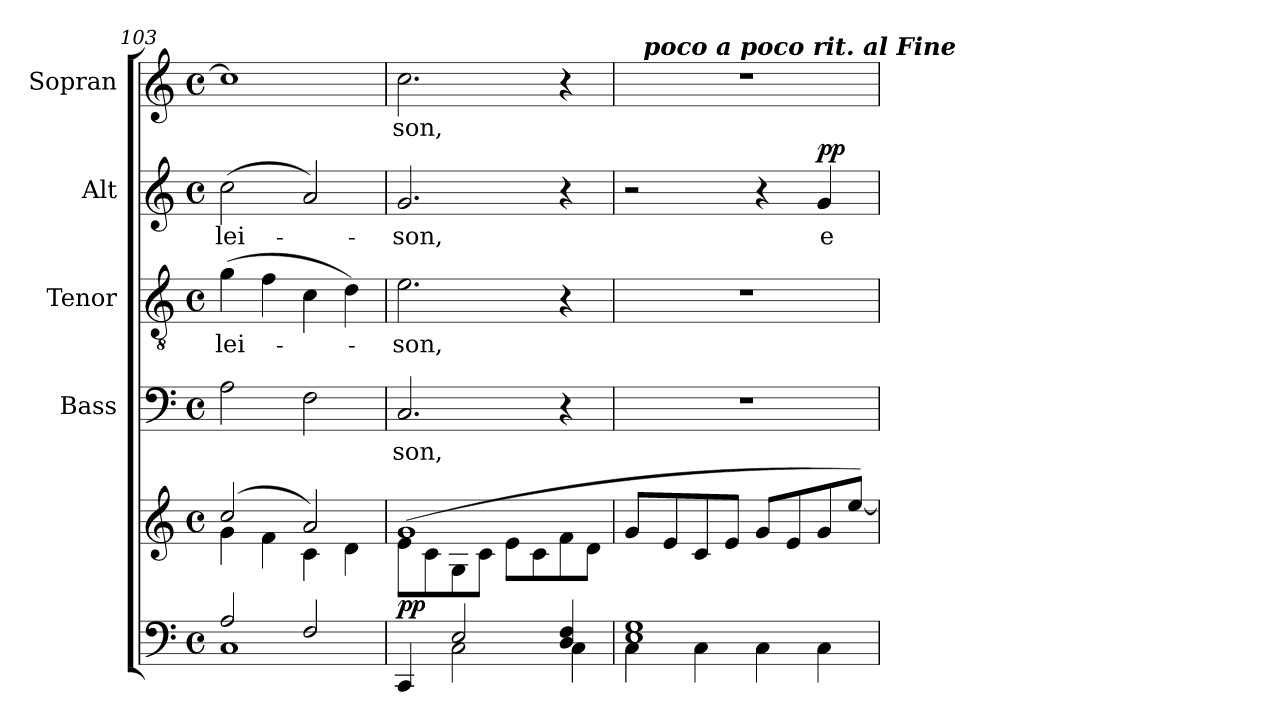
**kern	**kern	**dynam	**kern	**text	**kern	**text	**kern	**text	**dynam	**kern	**text
*part5	*part5	*part5	*part4	*part4	*part3	*part3	*part2	*part2	*part2	*part1	*part1
*staff6	*staff5	*staff5/6	*staff4	*staff4	*staff3	*staff3	*staff2	*staff2	*staff2	*staff1	*staff1
*	*	*	*I"Bass	*	*I"Tenor	*	*I"Alt	*	*	*I"Sopran	*
*	*	*	*I'B.	*	*I'T.	*	*I'A.	*	*	*I'S.	*
!!LO:PB:g=z
*clefF4	*clefG2	*	*clefF4	*	*clefGv2	*	*clefG2	*	*	*clefG2	*
*k[]	*k[]	*	*k[]	*	*k[]	*	*k[]	*	*	*k[]	*
*C:	*C:	*	*C:	*	*C:	*	*C:	*	*	*C:	*
*M4/4	*M4/4	*	*M4/4	*	*M4/4	*	*M4/4	*	*	*M4/4	*
*met(c)	*met(c)	*	*met(c)	*	*met(c)	*	*met(c)	*	*	*met(c)	*
=103	=103	=103	=103	=103	=103	=103	=103	=103	=103	=103	=103
*^	*^	*	*	*	*	*	*	*	*	*	*
!	!	!	!	!	!	!	!	!LO:LY:b	!	!LO:LY:b	!	!	!
2A/	1C	(2cc/	4g\	.	2A\	.	(>4g\	-lei-	(>2cc\	-lei-	.	1cc]	.
.	.	.	4f\	.	.	.	4f\	.	.	.	.	.	.
2F/	.	2a/)	4c\	.	2F\	.	4c\	.	2a/)	.	.	.	.
.	.	.	4d\	.	.	.	4d\)	.	.	.	.	.	.
=104	=104	=104	=104	=104	=104	=104	=104	=104	=104	=104	=104	=104	=104
!	!	!	!	!LO:DY:b	!	!LO:LY:b	!	!LO:LY:b	!	!LO:LY:b	!	!	!LO:LY:b
4CC/	4ryy	(>1g	8e\L	pp	2.C/	-son,	2.e\	-son,	2.g/	-son,	.	2.cc\	-son,
.	.	.	8c\	.	.	.	.	.	.	.	.	.	.
2E/	2C\	.	8G\	.	.	.	.	.	.	.	.	.	.
.	.	.	8c\J	.	.	.	.	.	.	.	.	.	.
.	.	.	8e\L	.	.	.	.	.	.	.	.	.	.
.	.	.	8c\	.	.	.	.	.	.	.	.	.	.
4D/ 4F/	4C\	.	8f\	.	4r	.	4r	.	4r	.	.	4r	.
.	.	.	8d\J	.	.	.	.	.	.	.	.	.	.
*	*	*v	*v	*	*	*	*	*	*	*	*	*	*
=105	=105	=105	=105	=105	=105	=105	=105	=105	=105	=105	=105	=105
*	*	*	*	*	*	*	*	*	*	*	*^	*
1E 1G	4C\	8g/L	.	1r	.	1r	.	2r	.	.	1r	16ryy	.
!	!	!	!	!	!	!	!	!	!	!	!	!LO:TX:a:Bi:t=poco a poco rit. al Fine	!
.	.	.	.	.	.	.	.	.	.	.	.	2...ryy	.
.	.	8e/	.	.	.	.	.	.	.	.	.	.	.
.	4C\	8c/	.	.	.	.	.	.	.	.	.	.	.
.	.	8e/J	.	.	.	.	.	.	.	.	.	.	.
.	4C\	8g/L	.	.	.	.	.	4r	.	.	.	.	.
.	.	8e/	.	.	.	.	.	.	.	.	.	.	.
!	!	!	!	!	!	!	!	!	!LO:LY:b	!LO:DY:a	!	!	!
.	4C\	8g/	.	.	.	.	.	4g/	e-	pp	.	.	.
.	.	[>8ee/J)	.	.	.	.	.	.	.	.	.	.	.
*v	*v	*	*	*	*	*	*	*	*	*	*v	*v	*
=	=	=	=	=	=	=	=	=	=	=	=
*-	*-	*-	*-	*-	*-	*-	*-	*-	*-	*-	*-
